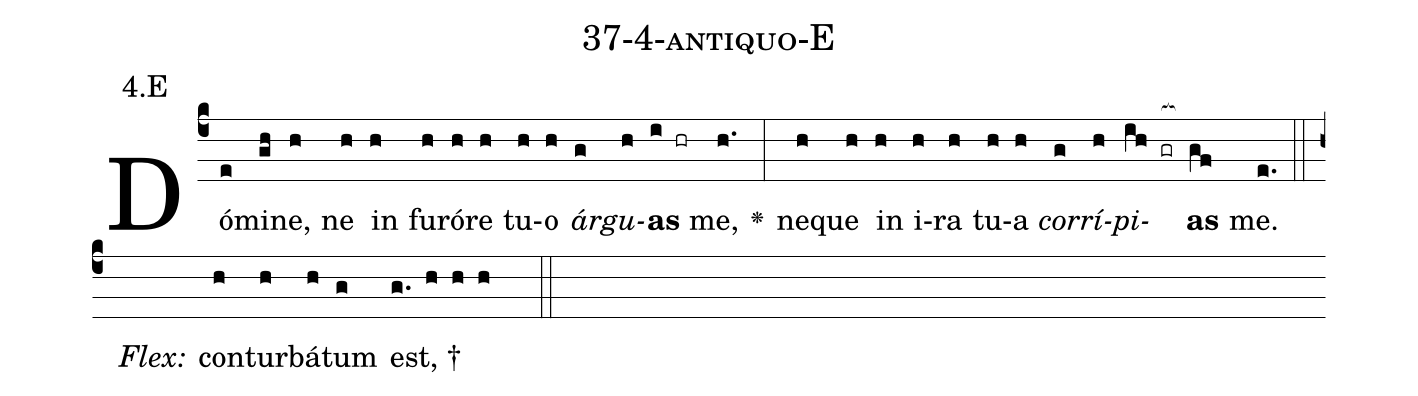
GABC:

name: 37-4-antiquo-E;
annotation: 4.E;
%%
(c4)Dó(e)mi(gh)ne,(h) ne(h) in(h) fu(h)ró(h)re(h) tu(h)o(h) <i>ár</i>(g)<i>gu</i>(h)<b>as</b>(i hr) me,(h.) <v>\greheightstar</v>(:) ne(h)que(h) in(h) i(h)ra(h) tu(h)a(h) <i>cor</i>(g)<i>rí</i>(h)<i>pi</i>(ih gr[ocb:1{])<b>as</b>(gf[ocb:0}]) me.(e.) (::)
<i>Flex:</i>()  con(h)tur(h)bá(h)tum(g) est, †(g. h h h  ::)

%E(h) u(g) o(h) u(ih) a(gf) e.(e.) (::)
